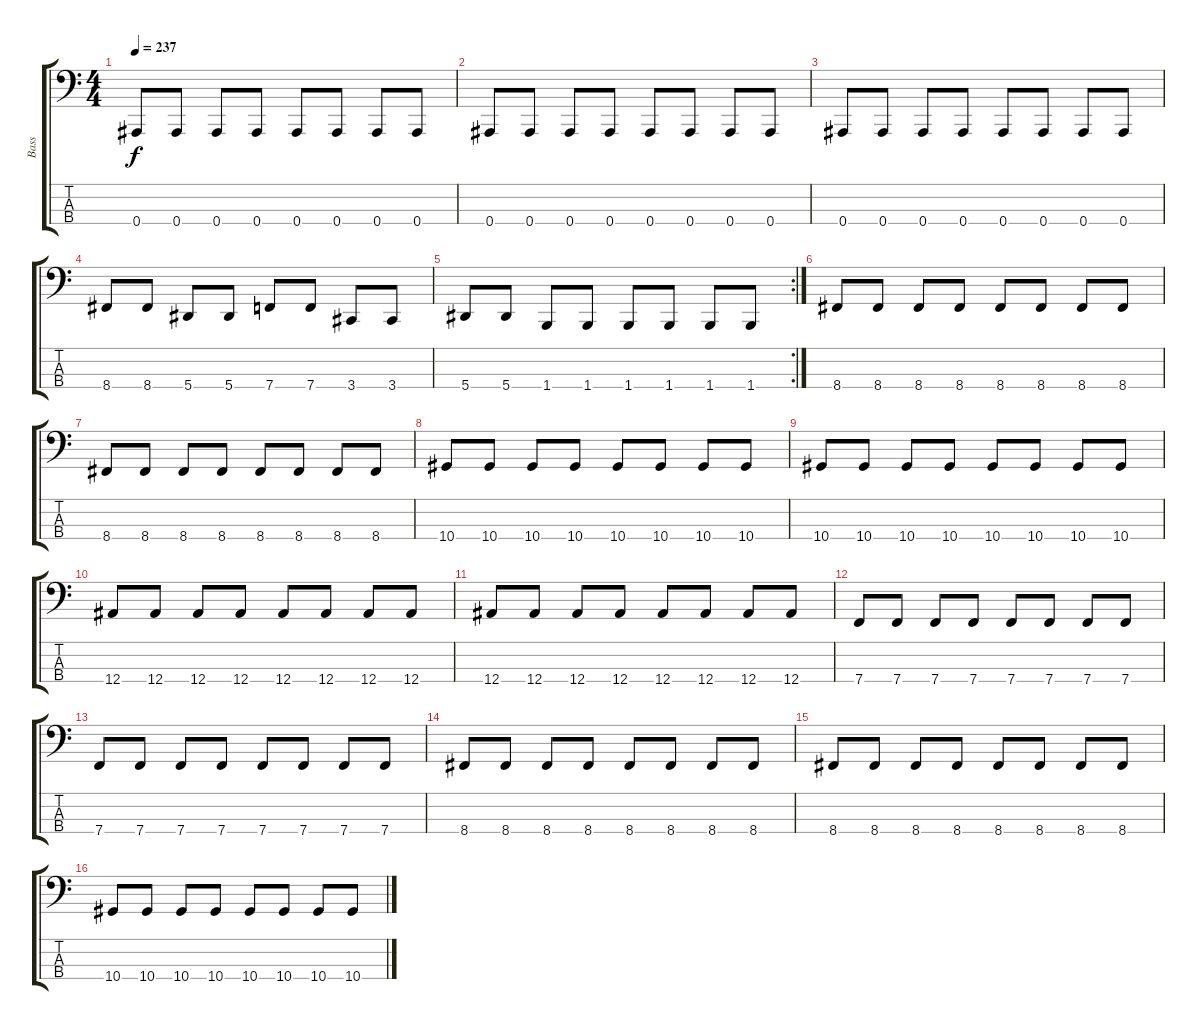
\track ("Bass" "Bass") {instrument acousticguitarsteel}
\staff {score tabs}
\tuning (Eb2 Bb1 F1 Bb0) {hide}
\ts (4 4)
\tempo 237
\clef f4
\ks c
0.4.8{dy f} 0.4.8 0.4.8 0.4.8 0.4.8 0.4.8 0.4.8 0.4.8 |
0.4.8 0.4.8 0.4.8 0.4.8 0.4.8 0.4.8 0.4.8 0.4.8 |
0.4.8 0.4.8 0.4.8 0.4.8 0.4.8 0.4.8 0.4.8 0.4.8 |
8.4.8 8.4.8 5.4.8 5.4.8 7.4.8 7.4.8 3.4.8 3.4.8 |
\rc 2
5.4.8 5.4.8 1.4.8 1.4.8 1.4.8 1.4.8 1.4.8 1.4.8 |
8.4.8 8.4.8 8.4.8 8.4.8 8.4.8 8.4.8 8.4.8 8.4.8 |
8.4.8 8.4.8 8.4.8 8.4.8 8.4.8 8.4.8 8.4.8 8.4.8 |
10.4.8 10.4.8 10.4.8 10.4.8 10.4.8 10.4.8 10.4.8 10.4.8 |
10.4.8 10.4.8 10.4.8 10.4.8 10.4.8 10.4.8 10.4.8 10.4.8 |
12.4.8 12.4.8 12.4.8 12.4.8 12.4.8 12.4.8 12.4.8 12.4.8 |
12.4.8 12.4.8 12.4.8 12.4.8 12.4.8 12.4.8 12.4.8 12.4.8 |
7.4.8 7.4.8 7.4.8 7.4.8 7.4.8 7.4.8 7.4.8 7.4.8 |
7.4.8 7.4.8 7.4.8 7.4.8 7.4.8 7.4.8 7.4.8 7.4.8 |
8.4.8 8.4.8 8.4.8 8.4.8 8.4.8 8.4.8 8.4.8 8.4.8 |
8.4.8 8.4.8 8.4.8 8.4.8 8.4.8 8.4.8 8.4.8 8.4.8 |
10.4.8 10.4.8 10.4.8 10.4.8 10.4.8 10.4.8 10.4.8 10.4.8
